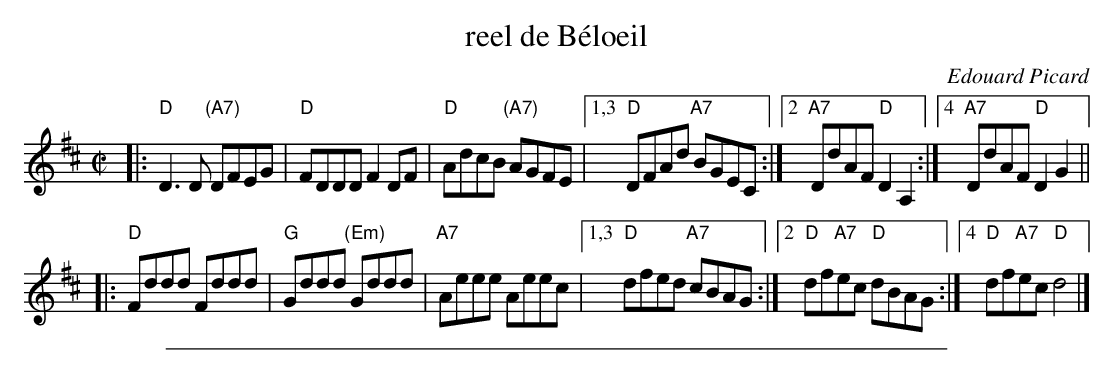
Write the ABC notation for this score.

X:1
T: reel de B\'eloeil
C: Edouard Picard
M: C|
L: 1/8
K: D
|:\
"D"D3D "(A7)"DFEG | "D"FDDD F2DF | "D"AdcB "(A7)"AGFE |\
[1,3 "D"DFAd "A7"BGEC :|[2 "A7"DdAF "D"D2A,2 :|[4 "A7"DdAF "D"D2G2 ||
|:\
"D"Fddd Fddd | "G"Gddd "(Em)"Gddd | "A7"Aeee Aeec |\
[1,3 "D"dfed "A7"cBAG :|[2 "D"df"A7"ec "D"dBAG :|[4 "D"df"A7"ec "D"d4 |]
